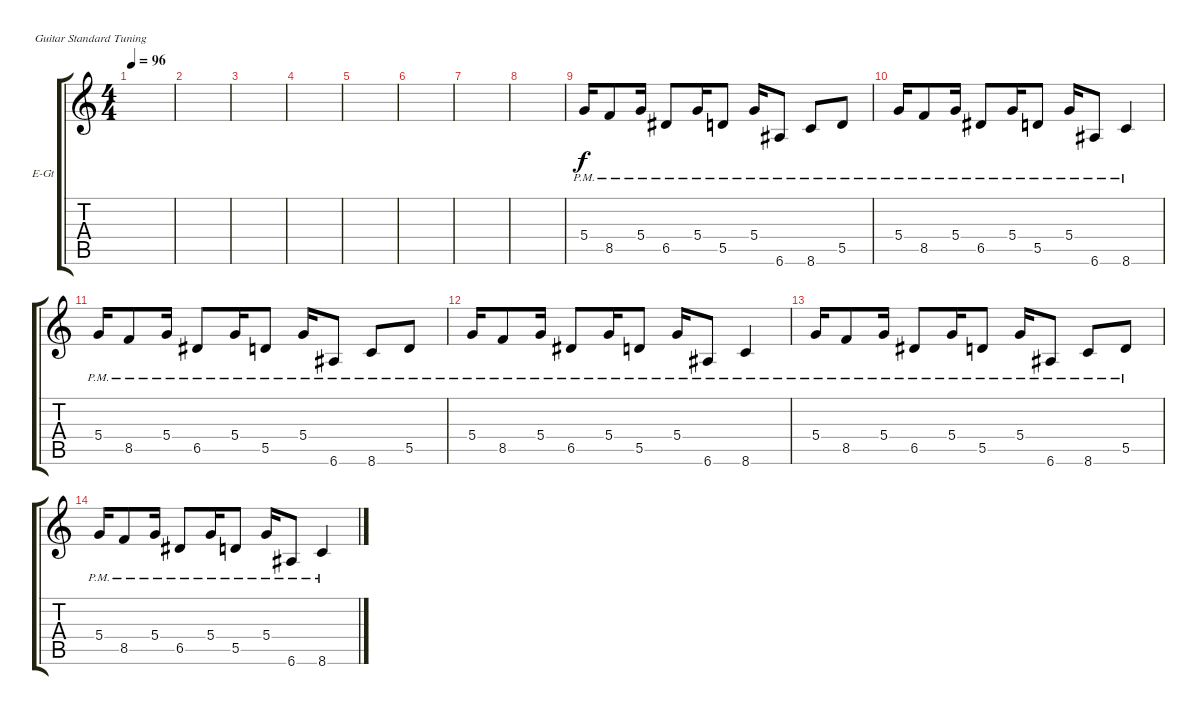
\defaultSystemsLayout 4
\bracketExtendMode groupsimilarinstruments
\firstSystemTrackNameOrientation horizontal
\otherSystemsTrackNameOrientation horizontal
\track ("Clean Guitar #1" "E-Gt") {instrument electricguitarclean}
\staff {score tabs}
\tuning (E4 B3 G3 D3 A2 E2)
\ts (4 4)
\tempo 96
\clef g2
\ks c
|
|
|
|
|
|
|
|
5.4{pm}.16 8.5{pm}.8 5.4{pm}.16 6.5{pm}.8 5.4{pm}.16 5.5{pm}.8 5.4{pm}.16 6.6{pm}.8 8.6{pm}.8 5.5{pm}.8 |
5.4{pm}.16 8.5{pm}.8 5.4{pm}.16 6.5{pm}.8 5.4{pm}.16 5.5{pm}.8 5.4{pm}.16 6.6{pm}.8 8.6{pm}.4 |
5.4{pm}.16 8.5{pm}.8 5.4{pm}.16 6.5{pm}.8 5.4{pm}.16 5.5{pm}.8 5.4{pm}.16 6.6{pm}.8 8.6{pm}.8 5.5{pm}.8 |
5.4{pm}.16 8.5{pm}.8 5.4{pm}.16 6.5{pm}.8 5.4{pm}.16 5.5{pm}.8 5.4{pm}.16 6.6{pm}.8 8.6{pm}.4 |
5.4{pm}.16 8.5{pm}.8 5.4{pm}.16 6.5{pm}.8 5.4{pm}.16 5.5{pm}.8 5.4{pm}.16 6.6{pm}.8 8.6{pm}.8 5.5{pm}.8 |
5.4{pm}.16 8.5{pm}.8 5.4{pm}.16 6.5{pm}.8 5.4{pm}.16 5.5{pm}.8 5.4{pm}.16 6.6{pm}.8 8.6{pm}.4
